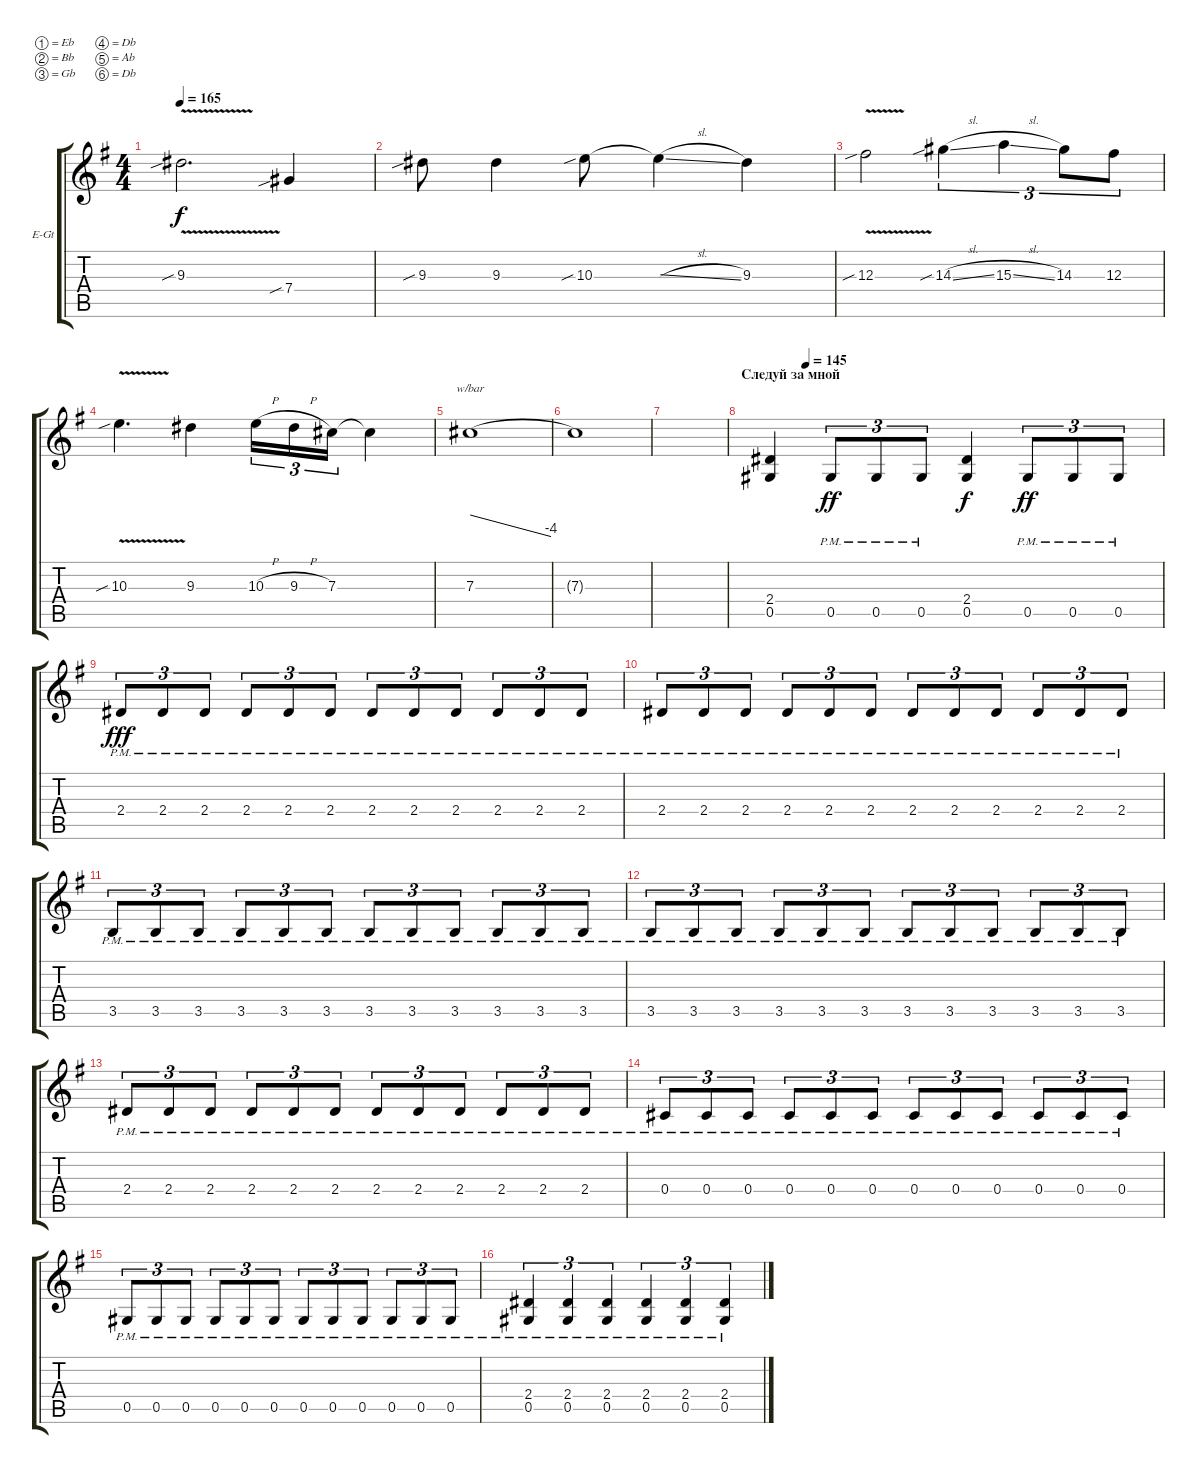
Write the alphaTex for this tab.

\bracketExtendMode groupsimilarinstruments
\firstSystemTrackNameOrientation horizontal
\otherSystemsTrackNameOrientation horizontal
\track ("Андрей Голованов" "E-Gt") {instrument distortionguitar}
\staff {score tabs}
\tuning (Eb4 Bb3 Gb3 Db3 Ab2 Db2)
\ts (4 4)
\tempo 165
\clef g2
\ks eminor
9.3{v sib}.2{d dy f} 7.4{sib}.4 |
9.3{sib}.8 9.3.4 10.3{sib}.8 10.3{sl t}.4 9.3.4 |
12.3{v sib}.2 14.3{sib sl}.4{tu (3 2)} 15.3{sl}.4{tu (3 2)} 14.3.8{tu (3 2)} 12.3.8{tu (3 2)} |
10.3{v sib}.4{d} 9.3.4 10.3{h}.16{tu (3 2)} 9.3{h}.16{tu (3 2)} 7.3.16{tu (3 2)} 7.3{t}.4 |
7.3.1{tbe (dive default 0 0 60 -16)} |
7.3{t}.1 |
|
\section ("" "Следуй за мной")
\tempo (145 0.09375)
(2.4 0.5).4 0.5{pm}.8{tu (3 2) dy ff} 0.5{pm}.8{tu (3 2)} 0.5{pm}.8{tu (3 2)} (2.4 0.5).4{dy f} 0.5{pm}.8{tu (3 2) dy ff} 0.5{pm}.8{tu (3 2)} 0.5{pm}.8{tu (3 2)} |
2.4{pm}.8{tu (3 2) dy fff} 2.4{pm}.8{tu (3 2)} 2.4{pm}.8{tu (3 2)} 2.4{pm}.8{tu (3 2)} 2.4{pm}.8{tu (3 2)} 2.4{pm}.8{tu (3 2)} 2.4{pm}.8{tu (3 2)} 2.4{pm}.8{tu (3 2)} 2.4{pm}.8{tu (3 2)} 2.4{pm}.8{tu (3 2)} 2.4{pm}.8{tu (3 2)} 2.4{pm}.8{tu (3 2)} |
2.4{pm}.8{tu (3 2)} 2.4{pm}.8{tu (3 2)} 2.4{pm}.8{tu (3 2)} 2.4{pm}.8{tu (3 2)} 2.4{pm}.8{tu (3 2)} 2.4{pm}.8{tu (3 2)} 2.4{pm}.8{tu (3 2)} 2.4{pm}.8{tu (3 2)} 2.4{pm}.8{tu (3 2)} 2.4{pm}.8{tu (3 2)} 2.4{pm}.8{tu (3 2)} 2.4{pm}.8{tu (3 2)} |
3.5{pm}.8{tu (3 2)} 3.5{pm}.8{tu (3 2)} 3.5{pm}.8{tu (3 2)} 3.5{pm}.8{tu (3 2)} 3.5{pm}.8{tu (3 2)} 3.5{pm}.8{tu (3 2)} 3.5{pm}.8{tu (3 2)} 3.5{pm}.8{tu (3 2)} 3.5{pm}.8{tu (3 2)} 3.5{pm}.8{tu (3 2)} 3.5{pm}.8{tu (3 2)} 3.5{pm}.8{tu (3 2)} |
3.5{pm}.8{tu (3 2)} 3.5{pm}.8{tu (3 2)} 3.5{pm}.8{tu (3 2)} 3.5{pm}.8{tu (3 2)} 3.5{pm}.8{tu (3 2)} 3.5{pm}.8{tu (3 2)} 3.5{pm}.8{tu (3 2)} 3.5{pm}.8{tu (3 2)} 3.5{pm}.8{tu (3 2)} 3.5{pm}.8{tu (3 2)} 3.5{pm}.8{tu (3 2)} 3.5{pm}.8{tu (3 2)} |
2.4{pm}.8{tu (3 2)} 2.4{pm}.8{tu (3 2)} 2.4{pm}.8{tu (3 2)} 2.4{pm}.8{tu (3 2)} 2.4{pm}.8{tu (3 2)} 2.4{pm}.8{tu (3 2)} 2.4{pm}.8{tu (3 2)} 2.4{pm}.8{tu (3 2)} 2.4{pm}.8{tu (3 2)} 2.4{pm}.8{tu (3 2)} 2.4{pm}.8{tu (3 2)} 2.4{pm}.8{tu (3 2)} |
0.4{pm}.8{tu (3 2)} 0.4{pm}.8{tu (3 2)} 0.4{pm}.8{tu (3 2)} 0.4{pm}.8{tu (3 2)} 0.4{pm}.8{tu (3 2)} 0.4{pm}.8{tu (3 2)} 0.4{pm}.8{tu (3 2)} 0.4{pm}.8{tu (3 2)} 0.4{pm}.8{tu (3 2)} 0.4{pm}.8{tu (3 2)} 0.4{pm}.8{tu (3 2)} 0.4{pm}.8{tu (3 2)} |
0.5{pm}.8{tu (3 2)} 0.5{pm}.8{tu (3 2)} 0.5{pm}.8{tu (3 2)} 0.5{pm}.8{tu (3 2)} 0.5{pm}.8{tu (3 2)} 0.5{pm}.8{tu (3 2)} 0.5{pm}.8{tu (3 2)} 0.5{pm}.8{tu (3 2)} 0.5{pm}.8{tu (3 2)} 0.5{pm}.8{tu (3 2)} 0.5{pm}.8{tu (3 2)} 0.5{pm}.8{tu (3 2)} |
(2.4{pm} 0.5{pm}).4{tu (3 2)} (2.4{pm} 0.5{pm}).4{tu (3 2)} (2.4{pm} 0.5{pm}).4{tu (3 2)} (2.4{pm} 0.5{pm}).4{tu (3 2)} (2.4{pm} 0.5{pm}).4{tu (3 2)} (2.4{pm} 0.5{pm}).4{tu (3 2)}
